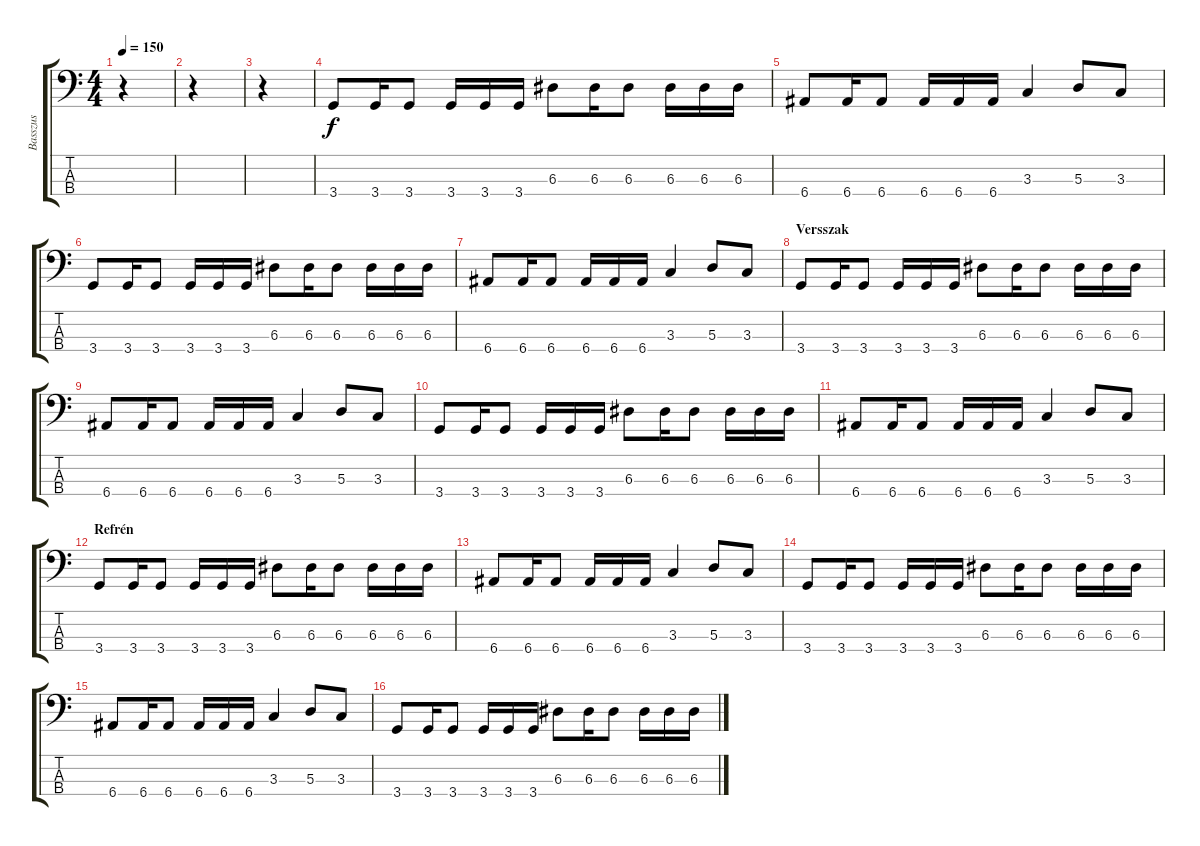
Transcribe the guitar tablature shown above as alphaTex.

\track ("Basszus" "Basszus") {instrument electricbassfinger}
\staff {score tabs}
\tuning (G2 D2 A1 E1) {hide}
\ts (4 4)
\tempo 150
\clef f4
\ks c
r.4{dy f instrument electricbassfinger} |
r.4 |
r.4 |
3.4.8 3.4.16 3.4.8 3.4.16 3.4.16 3.4.16 6.3.8 6.3.16 6.3.8 6.3.16 6.3.16 6.3.16 |
6.4.8 6.4.16 6.4.8 6.4.16 6.4.16 6.4.16 3.3.4 5.3.8 3.3.8 |
3.4.8 3.4.16 3.4.8 3.4.16 3.4.16 3.4.16 6.3.8 6.3.16 6.3.8 6.3.16 6.3.16 6.3.16 |
6.4.8 6.4.16 6.4.8 6.4.16 6.4.16 6.4.16 3.3.4 5.3.8 3.3.8 |
\section ("" "Versszak")
3.4.8 3.4.16 3.4.8 3.4.16 3.4.16 3.4.16 6.3.8 6.3.16 6.3.8 6.3.16 6.3.16 6.3.16 |
6.4.8 6.4.16 6.4.8 6.4.16 6.4.16 6.4.16 3.3.4 5.3.8 3.3.8 |
3.4.8 3.4.16 3.4.8 3.4.16 3.4.16 3.4.16 6.3.8 6.3.16 6.3.8 6.3.16 6.3.16 6.3.16 |
6.4.8 6.4.16 6.4.8 6.4.16 6.4.16 6.4.16 3.3.4 5.3.8 3.3.8 |
\section ("" "Refrén")
3.4.8 3.4.16 3.4.8 3.4.16 3.4.16 3.4.16 6.3.8 6.3.16 6.3.8 6.3.16 6.3.16 6.3.16 |
6.4.8 6.4.16 6.4.8 6.4.16 6.4.16 6.4.16 3.3.4 5.3.8 3.3.8 |
3.4.8 3.4.16 3.4.8 3.4.16 3.4.16 3.4.16 6.3.8 6.3.16 6.3.8 6.3.16 6.3.16 6.3.16 |
6.4.8 6.4.16 6.4.8 6.4.16 6.4.16 6.4.16 3.3.4 5.3.8 3.3.8 |
3.4.8 3.4.16 3.4.8 3.4.16 3.4.16 3.4.16 6.3.8 6.3.16 6.3.8 6.3.16 6.3.16 6.3.16
